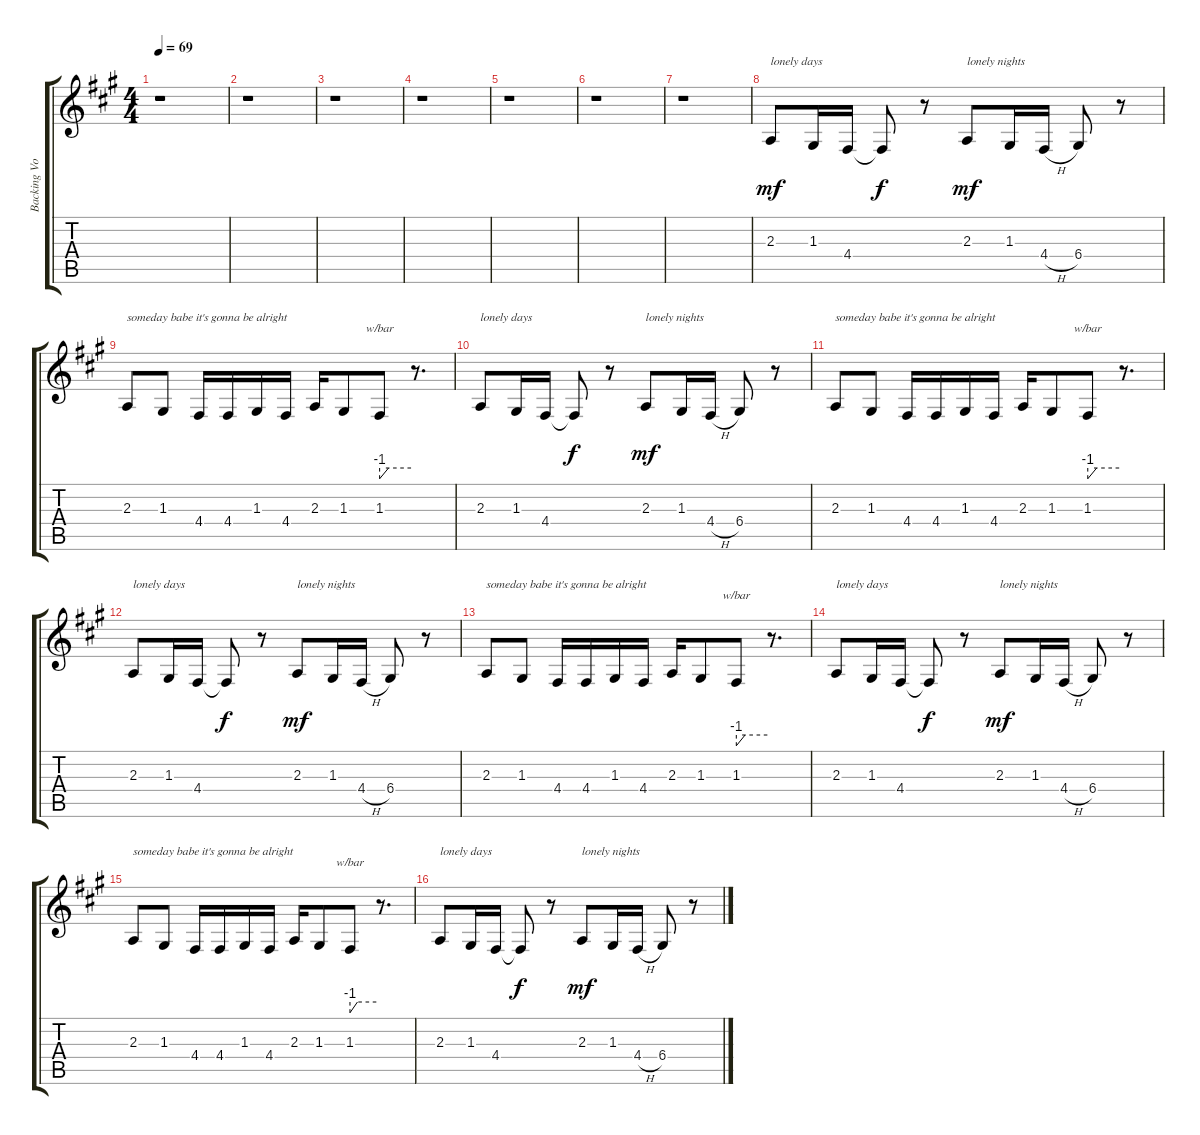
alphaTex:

\track ("Backing Vox" "Backing Vo") {instrument violin}
\staff {score tabs}
\tuning (E4 B3 G3 D3 A2 E2) {hide}
\ts (4 4)
\tempo 69
\clef g2
\ks f#minor
r.1{dy mf} |
r.1 |
r.1 |
r.1 |
r.1 |
r.1 |
r.1 |
2.3.8{txt "lonely days" volume 11} 1.3.16 4.4.16 4.4{t}.8{dy f} r.8 2.3.8{txt "lonely nights" dy mf} 1.3.16 4.4{h}.16 6.4.8 r.8 |
2.3.8{txt "someday babe it's gonna be alright"} 1.3.8 4.4.16 4.4.16 1.3.16 4.4.16 2.3.16 1.3.8 1.3.8{tbe (custom default 0 -4 17 0 60 0)} r.8{d} |
2.3.8{txt "lonely days"} 1.3.16 4.4.16 4.4{t}.8{dy f} r.8 2.3.8{txt "lonely nights" dy mf} 1.3.16 4.4{h}.16 6.4.8 r.8 |
2.3.8{txt "someday babe it's gonna be alright"} 1.3.8 4.4.16 4.4.16 1.3.16 4.4.16 2.3.16 1.3.8 1.3.8{tbe (custom default 0 -4 17 0 60 0)} r.8{d} |
2.3.8{txt "lonely days"} 1.3.16 4.4.16 4.4{t}.8{dy f} r.8 2.3.8{txt "lonely nights" dy mf} 1.3.16 4.4{h}.16 6.4.8 r.8 |
2.3.8{txt "someday babe it's gonna be alright"} 1.3.8 4.4.16 4.4.16 1.3.16 4.4.16 2.3.16 1.3.8 1.3.8{tbe (custom default 0 -4 17 0 60 0)} r.8{d} |
2.3.8{txt "lonely days"} 1.3.16 4.4.16 4.4{t}.8{dy f} r.8 2.3.8{txt "lonely nights" dy mf} 1.3.16 4.4{h}.16 6.4.8 r.8 |
2.3.8{txt "someday babe it's gonna be alright"} 1.3.8 4.4.16 4.4.16 1.3.16 4.4.16 2.3.16 1.3.8 1.3.8{tbe (custom default 0 -4 17 0 60 0)} r.8{d} |
2.3.8{txt "lonely days"} 1.3.16 4.4.16 4.4{t}.8{dy f} r.8 2.3.8{txt "lonely nights" dy mf} 1.3.16 4.4{h}.16 6.4.8 r.8
